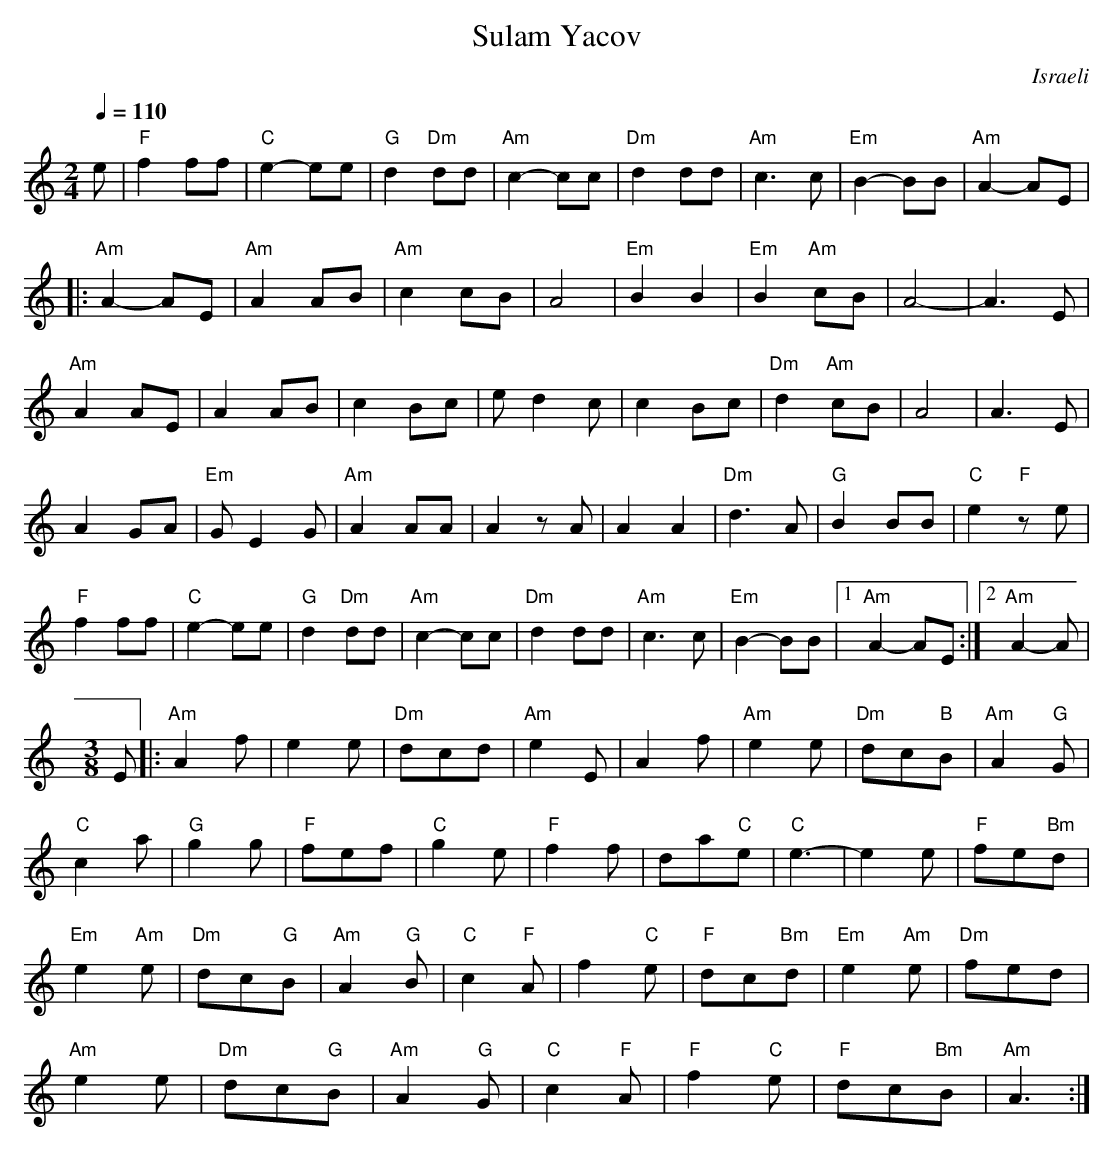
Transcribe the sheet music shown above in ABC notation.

X:1
T:Sulam Yacov
O:Israeli
L:1/8
M:2/4
Q:1/4=110
K:Am
e |"F"f2 ff| "C"e2-ee|"G"d2 "Dm"dd| "Am"c2-cc|"Dm"d2 dd|\
"Am"c3 c| "Em"B2-BB|"Am"A2-AE|
|:"Am"A2-AE| "Am"A2AB| "Am"c2cB|A4| "Em"B2 B2 |\
"Em"B2 "Am"cB| A4- | A3 E|
"Am"A2 AE| A2 AB|c2 Bc| e d2 c|c2 Bc|\
"Dm"d2 "Am"cB| A4 | A3 E|
A2 GA| "Em"G E2G| "Am"A2 AA| A2zA| A2 A2|\
"Dm"d3A| "G"B2 BB | "C"e2 "F"ze|
"F"f2 ff| "C"e2-ee|"G"d2 "Dm"dd| "Am"c2-cc|"Dm"d2 dd| "Am"c3 c|\
"Em"B2-BB|[1"Am"A2-AE:|[2 "Am"A2-A|
M:3/8
L:1/8
E|:"Am"A2 f| e2 e| "Dm"dcd| "Am"e2 E|A2 f|\
"Am"e2 e| "Dm"dc"B"B| "Am"A2 "G"G|
"C"c2 a|"G"g2 g| "F"fef| "C"g2 e| "F"f2 f| da"C"e|\
"C"e3-|e2 e| "F"fe"Bm"d|
"Em"e2 "Am"e| "Dm"dc"G"B |"Am"A2 "G"B|"C"c2 "F"A |f2  "C"e| "F"dc"Bm"d|\
"Em"e2 "Am"e| "Dm"fed|
"Am"e2 e| "Dm"dc"G"B|"Am"A2 "G"G |"C"c2 "F"A| "F"f2 "C"e|\
"F"dc"Bm"B| "Am"A3:|
